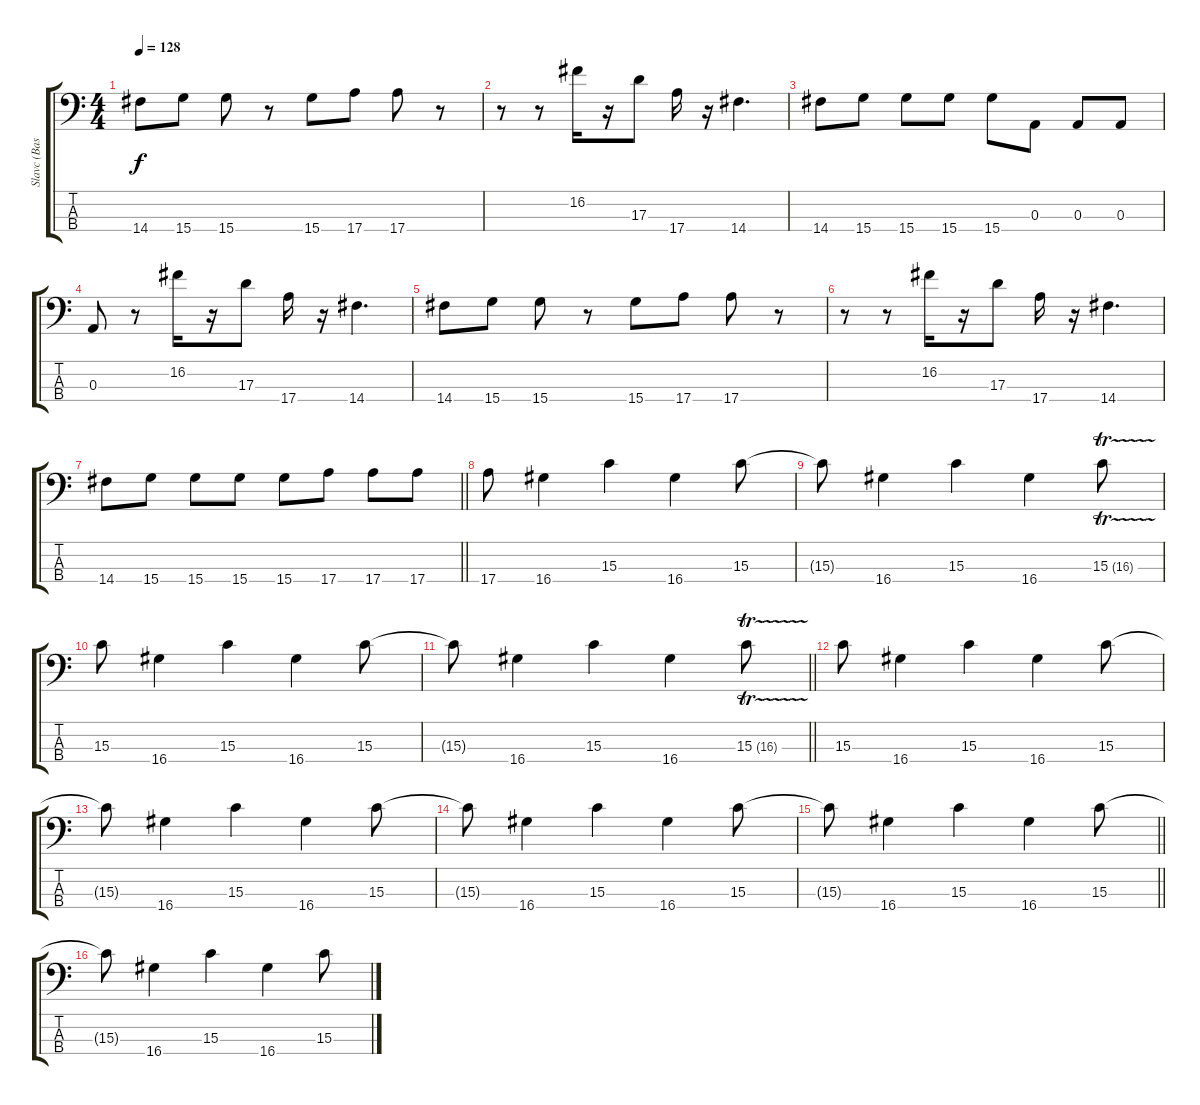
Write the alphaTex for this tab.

\track ("Slavc (Bass)" "Slavc (Bas") {instrument electricbassfinger}
\staff {score tabs}
\tuning (G2 D2 A1 E1) {hide}
\ts (4 4)
\tempo 128
\clef f4
\ks c
14.4.8{dy f} 15.4.8 15.4.8 r.8 15.4.8 17.4.8 17.4.8 r.8 |
r.8 r.8 16.2.16 r.16 17.3.8 17.4.16 r.16 14.4.4{d} |
14.4.8 15.4.8 15.4.8 15.4.8 15.4.8 0.3.8 0.3.8 0.3.8 |
0.3.8 r.8 16.2.16 r.16 17.3.8 17.4.16 r.16 14.4.4{d} |
14.4.8 15.4.8 15.4.8 r.8 15.4.8 17.4.8 17.4.8 r.8 |
r.8 r.8 16.2.16 r.16 17.3.8 17.4.16 r.16 14.4.4{d} |
\barLineRight lightlight
14.4.8 15.4.8 15.4.8 15.4.8 15.4.8 17.4.8 17.4.8 17.4.8 |
17.4.8{volume 10} 16.4.4 15.3.4 16.4.4 15.3.8 |
15.3{t}.8 16.4.4 15.3.4 16.4.4 15.3{tr (16 16)}.8 |
15.3.8 16.4.4 15.3.4 16.4.4 15.3.8 |
\barLineRight lightlight
15.3{t}.8 16.4.4 15.3.4 16.4.4 15.3{tr (16 16)}.8 |
15.3.8 16.4.4 15.3.4 16.4.4 15.3.8 |
15.3{t}.8 16.4.4 15.3.4 16.4.4 15.3.8 |
15.3{t}.8 16.4.4 15.3.4 16.4.4 15.3.8 |
\barLineRight lightlight
15.3{t}.8 16.4.4 15.3.4 16.4.4 15.3.8 |
15.3{t}.8 16.4.4 15.3.4 16.4.4 15.3.8
